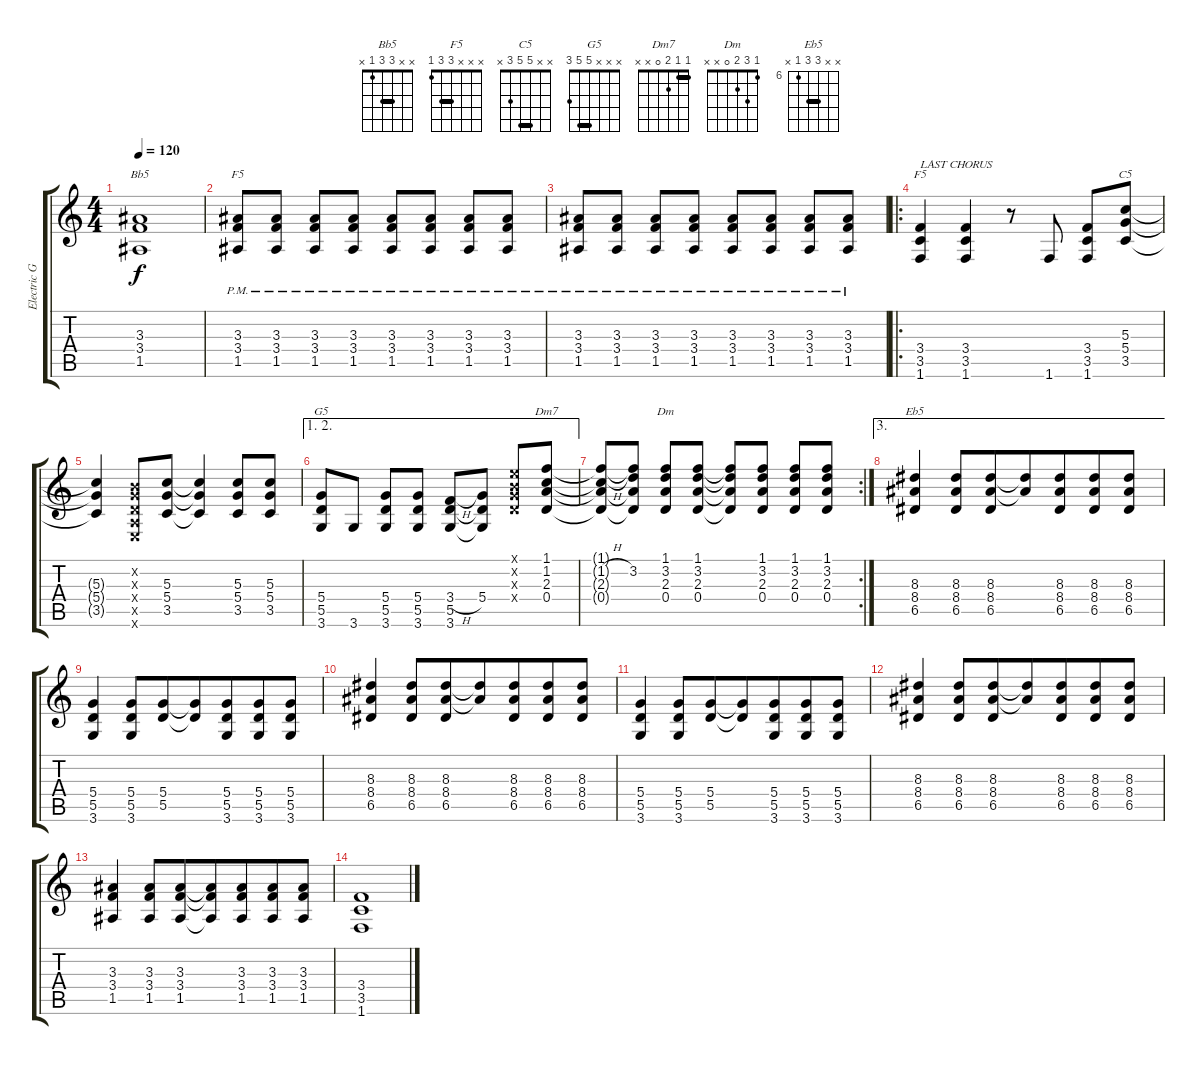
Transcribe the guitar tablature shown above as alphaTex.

\track ("Electric Guitar" "Electric G") {instrument acousticguitarsteel bank 177}
\staff {score tabs}
\tuning (E4 B3 G3 D3 A2 E2) {hide}
\chord ("Bb5" x x 3 3 1 x) {barre 3}
\chord ("F5" x x x x 3 1)
\chord ("F5" x x x 3 3 1) {barre 3}
\chord ("C5" x x 5 5 3 x) {barre 5}
\chord ("G5" x x x 5 5 3) {barre 5}
\chord ("Dm7" 1 1 2 0 x x) {barre 1}
\chord ("Dm" 1 3 2 0 x x)
\chord ("Eb5" x x 8 8 6 x) {firstfret 6 barre 8}
\ts (4 4)
\tempo 120
\clef g2
\ks c
(3.3{t} 3.4{t} 1.5{t}).1{ch "Bb5" dy f} |
(3.3 3.4 1.5{pm}).8{ch "F5"} (3.3 3.4 1.5{pm}).8 (3.3 3.4 1.5{pm}).8 (3.3 3.4 1.5{pm}).8 (3.3 3.4 1.5{pm}).8 (3.3 3.4 1.5{pm}).8 (3.3 3.4 1.5{pm}).8 (3.3 3.4 1.5{pm}).8 |
(3.3 3.4 1.5{pm}).8 (3.3 3.4 1.5{pm}).8 (3.3 3.4 1.5{pm}).8 (3.3 3.4 1.5{pm}).8 (3.3 3.4 1.5{pm}).8 (3.3 3.4 1.5{pm}).8 (3.3 3.4 1.5{pm}).8 (3.3 3.4 1.5{pm}).8 |
\ro
(3.4 3.5 1.6).4{ch "F5" txt "LAST CHORUS"} (3.4 3.5 1.6).4 r.8 1.6.8 (3.4 3.5 1.6).8 (5.3 5.4 3.5).8{ch "C5"} |
(5.3{t} 5.4{t} 3.5{t}).4 (0.2{x} 0.3{x} 0.4{x} 0.5{x} 0.6{x}).8 (5.3 5.4 3.5).8 (5.3{t} 5.4{t} 3.5{t}).4 (5.3 5.4 3.5).8 (5.3 5.4 3.5).8 |
\ae (1 2)
(5.4 5.5 3.6).8{ch "G5"} 3.6.8 (5.4 5.5 3.6).8 (5.4 5.5 3.6).8 (3.4{h} 5.5 3.6).8 (5.4 5.5{t} 3.6{t}).8 (0.1{x} 0.2{x} 0.3{x} 0.4{x}).8 (1.1 1.2 2.3 0.4).8{ch "Dm7"} |
\rc 2
(1.1{t} 1.2{h t} 2.3{t} 0.4{t}).8 (1.1{t} 3.2 2.3{t} 0.4{t}).8 (1.1 3.2 2.3 0.4).8{ch "Dm"} (1.1 3.2 2.3 0.4).8 (1.1{t} 3.2{t} 2.3{t} 0.4{t}).8 (1.1 3.2 2.3 0.4).8 (1.1 3.2 2.3 0.4).8 (1.1 3.2 2.3 0.4).8 |
\ae 3
(8.3 8.4 6.5).4{ch "Eb5"} (8.3 8.4 6.5).8{beam merge} (8.3 8.4 6.5).8{beam merge} (8.3{t} 8.4{t}).8 (8.3 8.4 6.5).8{beam merge} (8.3 8.4 6.5).8{beam merge} (8.3 8.4 6.5).8 |
(5.4 5.5 3.6).4 (5.4 5.5 3.6).8{beam merge} (5.4 5.5).8{beam merge} (5.4{t} 5.5{t}).8 (5.4 5.5 3.6).8{beam merge} (5.4 5.5 3.6).8{beam merge} (5.4 5.5 3.6).8 |
(8.3 8.4 6.5).4 (8.3 8.4 6.5).8{beam merge} (8.3 8.4 6.5).8{beam merge} (8.3{t} 8.4{t}).8 (8.3 8.4 6.5).8{beam merge} (8.3 8.4 6.5).8{beam merge} (8.3 8.4 6.5).8 |
(5.4 5.5 3.6).4 (5.4 5.5 3.6).8{beam merge} (5.4 5.5).8{beam merge} (5.4{t} 5.5{t}).8 (5.4 5.5 3.6).8{beam merge} (5.4 5.5 3.6).8{beam merge} (5.4 5.5 3.6).8 |
(8.3 8.4 6.5).4 (8.3 8.4 6.5).8{beam merge} (8.3 8.4 6.5).8{beam merge} (8.3{t} 8.4{t}).8 (8.3 8.4 6.5).8{beam merge} (8.3 8.4 6.5).8{beam merge} (8.3 8.4 6.5).8 |
(3.3 3.4 1.5).4 (3.3 3.4 1.5).8{beam merge} (3.3 3.4 1.5).8{beam merge} (3.3{t} 3.4{t} 1.5{t}).8 (3.3 3.4 1.5).8{beam merge} (3.3 3.4 1.5).8{beam merge} (3.3 3.4 1.5).8 |
(3.4 3.5 1.6).1
